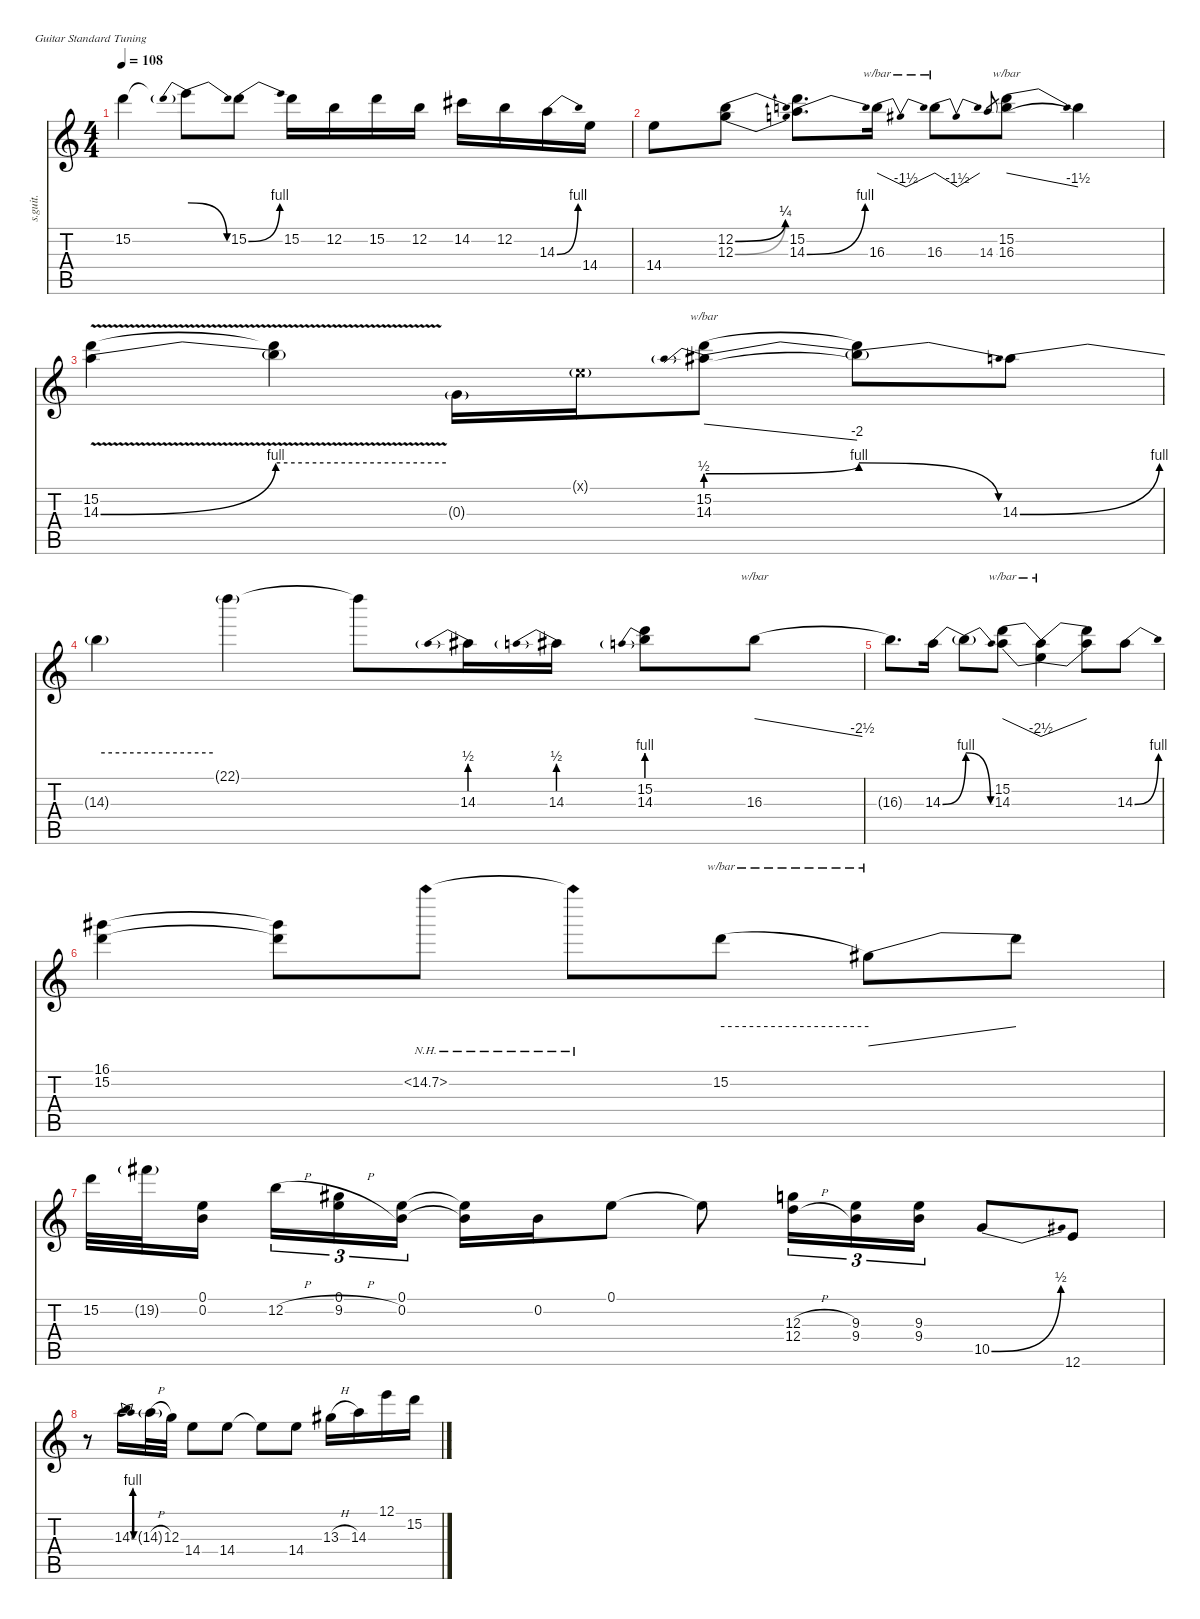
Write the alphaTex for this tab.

\defaultSystemsLayout 4
\hideDynamics
\bracketExtendMode nobrackets
\otherSystemsTrackNameOrientation horizontal
\track ("Overdub" "s.guit.") {instrument acousticguitarsteel}
\staff {score tabs}
\tuning (E4 B3 G3 D3 A2 E2)
\ts (4 4)
\tempo 108
\clef g2
\ks c
15.2{t}.4{dy f beam Down} 15.2{be (prebendrelease 0 4 60 0) t}.8{beam Down} 15.2{be (bend 0 0 30 4)}.8{dy ff beam Down} 15.2.16{dy f beam Down} 12.2.16{beam Down} 15.2.16{beam Down} 12.2.16{beam Down} 14.2{acc #}.16{beam Down} 12.2.16{beam Down} 14.3{be (bend 0 0 30 4)}.16{beam Down} 14.4.16{beam Down} |
14.4.8{beam Down} (12.2{be (bend 0 0 30 1)} 12.3{be (bend 0 0 30 1)}).8{beam Down} (15.2 14.3{be (bend 0 0 19.999999199999998 4)}).8{d beam Down} 16.3.16{tbe (dip default 0 0 30 -6 60 0) dy mf beam Down} 16.3.8{tbe (dip default 0 0 30 -6 60 0) beam Down} 14.3.8{gr dy mp beam Up} (15.2 16.3).8{tbe (dive default 0 0 60 -6) dy f beam Down} 16.3{t}.4{beam Down} |
(15.2{v} 14.3{be (bend 0 0 60 4)}).4{beam Down} (15.2{v t} 14.3{be (hold 0 4 60 4) t}).4{beam Down} 0.3{g}.16{dy mf beam Down} 0.1{g x}.16{beam Down} (15.2 14.3{be (prebendbend 0 2 60 4)}).8{tbe (dive default 0 0 60 -8) dy f beam Down} (15.2{t} 14.3{be (release 0 4 60 0) t}).8{beam Down} 14.3{be (bend 0 0 60 4)}.8{dy mf beam Down} |
14.3{be (hold 0 4 60 4) t}.4{dy f beam Down} 22.1{g}.4{dy mp beam Down} 22.1{t}.8{dy f beam Down} 14.3{be (prebend 0 2 60 2)}.16{beam Down} 14.3{be (prebend 0 2 60 2)}.16{beam Down} (15.2 14.3{be (prebend 0 4 60 4)}).8{beam Down} 16.3.8{tbe (dive default 0 0 60 -10) dy mf beam Down} |
16.3{t}.8{d dy f beam Down} 14.3{be (bend 0 0 60 4)}.16{dy mf beam Down} 14.3{be (release 0 4 60 0) t}.8{dy f beam Down} (15.2 14.3).8{tbe (dive default 0 0 60 -10) dy mf beam Down} (15.2{t} 14.3{t}).4{tbe (dive default 0 -10 60 0) dy f beam Down} (15.2{t} 14.3{t}).8{beam Down} 14.3{be (bend 0 0 30 4)}.8{beam Down} |
(16.1{acc #} 15.2).4{dy mp beam Down} (16.1{t acc #} 15.2{t}).8{dy f beam Down} 15.2{nh}.8{dy mp beam Down} 15.2{nh t}.8{dy f beam Down} 15.2.8{tbe (hold default 0 0 60 0) beam Down} 15.2{t}.8{tbe (dive default 0 -12 60 0) beam Down} 15.2{t}.8{beam Down} |
15.2.32{dy mf beam Down} 19.2{g acc #}.32{dy pp beam Down} (0.1 0.2).16{dy f beam Down} 12.2{h}.16{tu (3 2) beam Down} (0.1 9.2{h acc #}).16{tu (3 2) beam Down} (0.1 0.2).16{tu (3 2) beam Down} (0.1{t} 0.2{t}).16{beam Down} 0.2.16{beam Down} 0.1.8{beam Down} 0.1{t}.8{beam Down} (12.3{h} 12.4{h}).16{tu (3 2) beam Down} (9.3 9.4).16{tu (3 2) beam Down} (9.3 9.4).16{tu (3 2) beam Down} 10.5{be (bend 0 0 30 2)}.8{beam Up} 12.6.8{beam Up} |
r.8{beam Down} 14.3{be (bendrelease 0 0 15 4 30 4 60 0)}.16{beam Down} 14.3{h g}.32{beam Down} 12.3.32{beam Down} 14.4.8{beam Down} 14.4.8{beam Down} 14.4{t}.8{beam Down} 14.4.8{beam Down} 13.3{h acc #}.16{beam Down} 14.3.16{beam Down} 12.1.16{beam Down} 15.2.16{beam Down}
